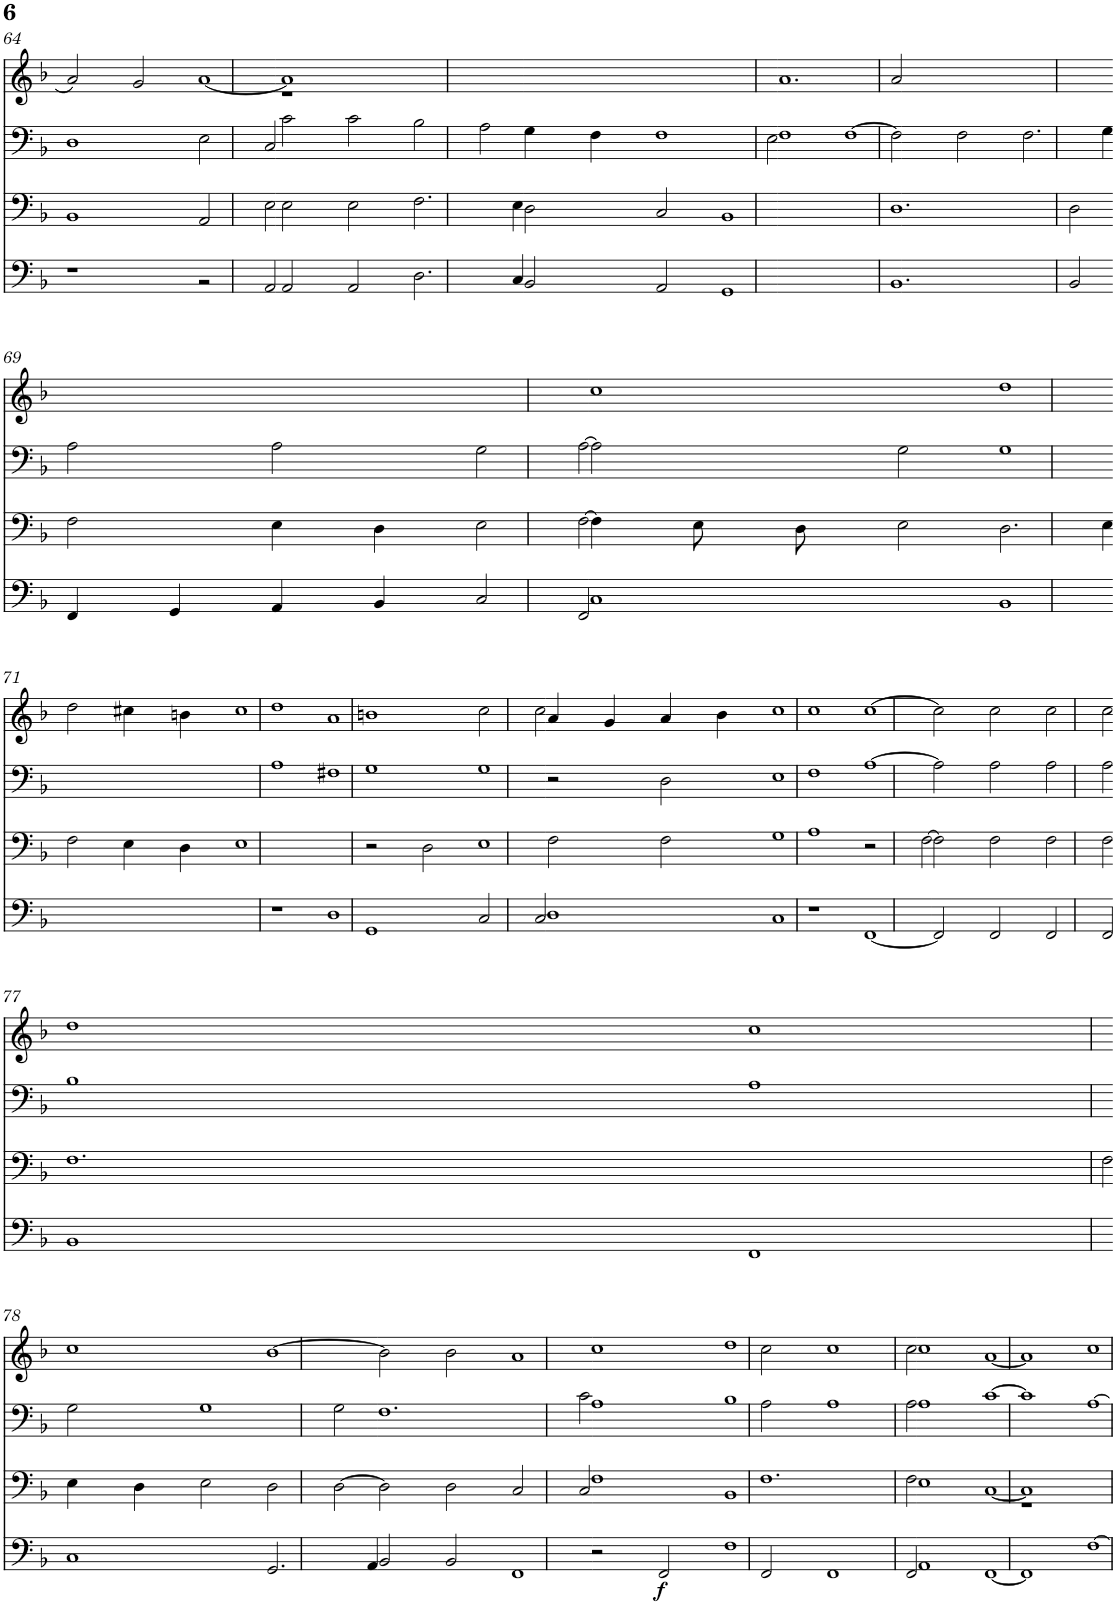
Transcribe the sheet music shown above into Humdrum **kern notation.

**kern	**dynam	**kern	**kern	**kern
*part4	*part4	*part3	*part2	*part1
*staff4	*staff4	*staff3	*staff2	*staff1
*I"Voice	*	*I"Voice	*I"Voice	*I"Voice
*I'V	*	*I'V	*I'V	*I'V
!!LO:PB:g=z
*clefF4	*	*clefF4	*clefF4	*clefG2
*k[b-]	*	*k[b-]	*k[b-]	*k[b-]
*M2/2	*	*M2/2	*M2/2	*M2/2
*met(c|)	*	*met(c|)	*met(c|)	*met(c|)
=64	=64	=64	=64	=64
*^	*	*	*	*
1r	0ryy	.	1BB-	1D	2a/
.	.	.	.	.	2ryy
1ryy	.	.	1ryy	1ryy	2g/
.	.	.	.	.	2ryy
1.ryy	2r	.	2AA/	2E\	[<1a
.	2ryy	.	2ryy	2ryy	.
.	2AA/	.	2E\	2C/	2ryy
*v	*v	*	*	*	*
=65	=65	=65	=65	=65
*	*	*	*	*^
2AA/	.	2E\	2c\	1a]	1r
2ryy	.	2ryy	2ryy	.	.
2AA/	.	2E\	2c\	1ryy	1..ryy
2ryy	.	2ryy	2ryy	.	.
2.D\	.	2.F\	2B-\	1..ryy	.
.	.	.	2ryy	.	.
2.ryy	.	2.ryy	.	.	1ryy
.	.	.	2A\	.	.
4C/	.	4E\	4ryy	.	.
*	*	*	*	*v	*v
=66	=66	=66	=66	=66
2BB-/	.	2D\	4G\	1ryy
.	.	.	4ryy	.
2ryy	.	2ryy	4F\	.
.	.	.	4ryy	.
2AA/	.	2C/	1F	0ryy
2ryy	.	2ryy	.	.
1GG	.	1BB-	1ryy	.
2ryy	.	2ryy	2E\	2ryy
=67	=67	=67	=67	=67
1ryy	.	1ryy	1F	[1a
0ryy	.	0ryy	1ryy	2ryy
.	.	.	.	1.ryy
.	.	.	[>1F	.
2ryy	.	2ryy	2ryy	2a/
=68	=68	=68	=68	=68
[1BB-	.	[1D	2F\]	1ryy
.	.	.	2ryy	.
2ryy	.	2ryy	2F\	2a]
1.ryy	.	1.ryy	2ryy	0ryy
.	.	.	2.F\	.
.	.	.	2.ryy	.
2BB-/	.	2D\	.	.
4ryy	.	4ryy	4G\	4ryy
!!LO:LB:g=z
=69	=69	=69	=69	=69
4FF/	.	2F\	2A\	1ryy
2BB-]	.	.	.	.
.	.	2D]	2ryy	.
4ryy	.	.	.	.
4GG/	.	2ryy	2A\	0.ryy
4ryy	.	.	.	.
4AA/	.	4E\	2ryy	.
4ryy	.	4ryy	.	.
4BB-/	.	4D\	2G\	.
4ryy	.	4ryy	.	.
2C/	.	2E\	2ryy	.
2ryy	.	2ryy	[>2A\	.
2FF/	.	[>2F\	2ryy	.
=70	=70	=70	=70	=70
1C	.	4F\]	2A\]	1cc
.	.	4ryy	.	.
.	.	8E\	2ryy	.
.	.	8ryy	.	.
.	.	8D\	.	.
.	.	8ryy	.	.
1ryy	.	2E\	2G\	1ryy
.	.	2ryy	2ryy	.
1BB-	.	2.D\	1G	1dd
.	.	2.ryy	.	.
2.ryy	.	.	2.ryy	2.ryy
.	.	4E\	.	.
!!LO:LB:g=z
=71	=71	=71	=71	=71
1ryy	.	2F\	1ryy	2dd\
.	.	2ryy	.	2ryy
0ryy	.	4E\	0ryy	4cc#X\
.	.	4ryy	.	4ryy
.	.	4D\	.	4bn\
.	.	4ryy	.	4ryy
.	.	1E	.	1cc#
=72	=72	=72	=72	=72
*^	*	*	*	*
1r	0ryy	.	1ryy	1A	1dd
1ryy	.	.	0ryy	1ryy	1ryy
1ryy	1D	.	.	1F#X	1a
*v	*v	*	*	*	*
=73	=73	=73	=73	=73
1GG	.	2r	1G	1bn
.	.	2ryy	.	.
1ryy	.	2D\	1ryy	1ryy
.	.	2ryy	.	.
2C/	.	1E	1G	2cc\
2ryy	.	.	.	2ryy
2C/	.	2ryy	2ryy	2cc\
=74	=74	=74	=74	=74
1D	.	2F\	2r	4a/
.	.	.	.	4ryy
.	.	2ryy	2ryy	4g/
.	.	.	.	4ryy
1ryy	.	2F\	2D\	4a/
.	.	.	.	4ryy
.	.	2ryy	2ryy	4b-\
.	.	.	.	4ryy
1C	.	1G	1E	1cc
=75	=75	=75	=75	=75
*^	*	*	*	*
1r	0ryy	.	1A	1F	1cc
1ryy	.	.	1ryy	1ryy	1ryy
2ryy	[<1FF	.	2r	[>1A	[>1cc
1ryy	.	.	2ryy	.	.
.	2ryy	.	[>2F\	2ryy	2ryy
=76	=76	=76	=76	=76	=76
1ryy	2FF/]	.	2F\]	2A\]	2cc\]
.	2ryy	.	2ryy	2ryy	2ryy
1ryy	2FF/	.	2F\	2A\	2cc\
.	2ryy	.	2ryy	2ryy	2ryy
1.ryy	2FF/	.	2F\	2A\	2cc\
.	2ryy	.	2ryy	2ryy	2ryy
.	2FF/	.	2F\	2A\	2cc\
*v	*v	*	*	*	*
!!LO:LB:g=z
=77	=77	=77	=77	=77
1BB-	.	[1F	1B-	1dd
1ryy	.	2ryy	1ryy	1ryy
.	.	1.ryy	.	.
1FF	.	.	1A	1cc
2ryy	.	2F\	2ryy	2ryy
!!LO:LB:g=z
=78	=78	=78	=78	=78
1C	.	4E\	2G\	1cc
.	.	2F]	.	.
.	.	.	2ryy	.
.	.	4ryy	.	.
1ryy	.	4D\	1G	1ryy
.	.	4ryy	.	.
.	.	2E\	.	.
2.GG/	.	2ryy	1ryy	[>1b-
.	.	2D\	.	.
2.ryy	.	.	.	.
.	.	2ryy	2G\	1ryy
4AA/	.	[>2D\	2ryy	.
4ryy	.	.	.	.
=79	=79	=79	=79	=79
2BB-/	.	2D\]	[1F	2b-\]
2ryy	.	2ryy	.	2ryy
2BB-/	.	2D\	2ryy	2b-\
2ryy	.	2ryy	1.ryy	2ryy
1FF	.	2C/	.	1a
.	.	2ryy	.	.
2ryy	.	2C/	2c\	2ryy
=80	=80	=80	=80	=80
2r	.	1F	1A	1cc
2ryy	.	.	.	.
!	!LO:DY:b	!	!	!
2FF/	f	1ryy	2F]	1ryy
2ryy	.	.	1ryy	.
1F	.	1BB-	.	1dd
.	.	.	1B-	.
2ryy	.	2ryy	.	2ryy
=81	=81	=81	=81	=81
2FF/	.	[1F	2A\	2cc\
2ryy	.	.	2ryy	2ryy
1FF	.	2ryy	1A	1cc
.	.	1.ryy	.	.
1ryy	.	.	1ryy	1ryy
2FF/	.	2F\	2A\	2cc\
=82	=82	=82	=82	=82
1AA	.	1E	1A	1cc
1ryy	.	2F]	1ryy	1ryy
.	.	1ryy	.	.
[<1FF	.	.	[>1c	[<1a
.	.	[<1C	.	.
2ryy	.	.	2ryy	2ryy
=83	=83	=83	=83	=83
*	*	*^	*	*
1FF]	.	1C]	1r	1c]	1a]
1ryy	.	1ryy	1ryy	1ryy	1ryy
[>1F	.	1ryy	1ryy	[>1A	1cc
*	*	*v	*v	*	*
=	=	=	=	=
*-	*-	*-	*-	*-
